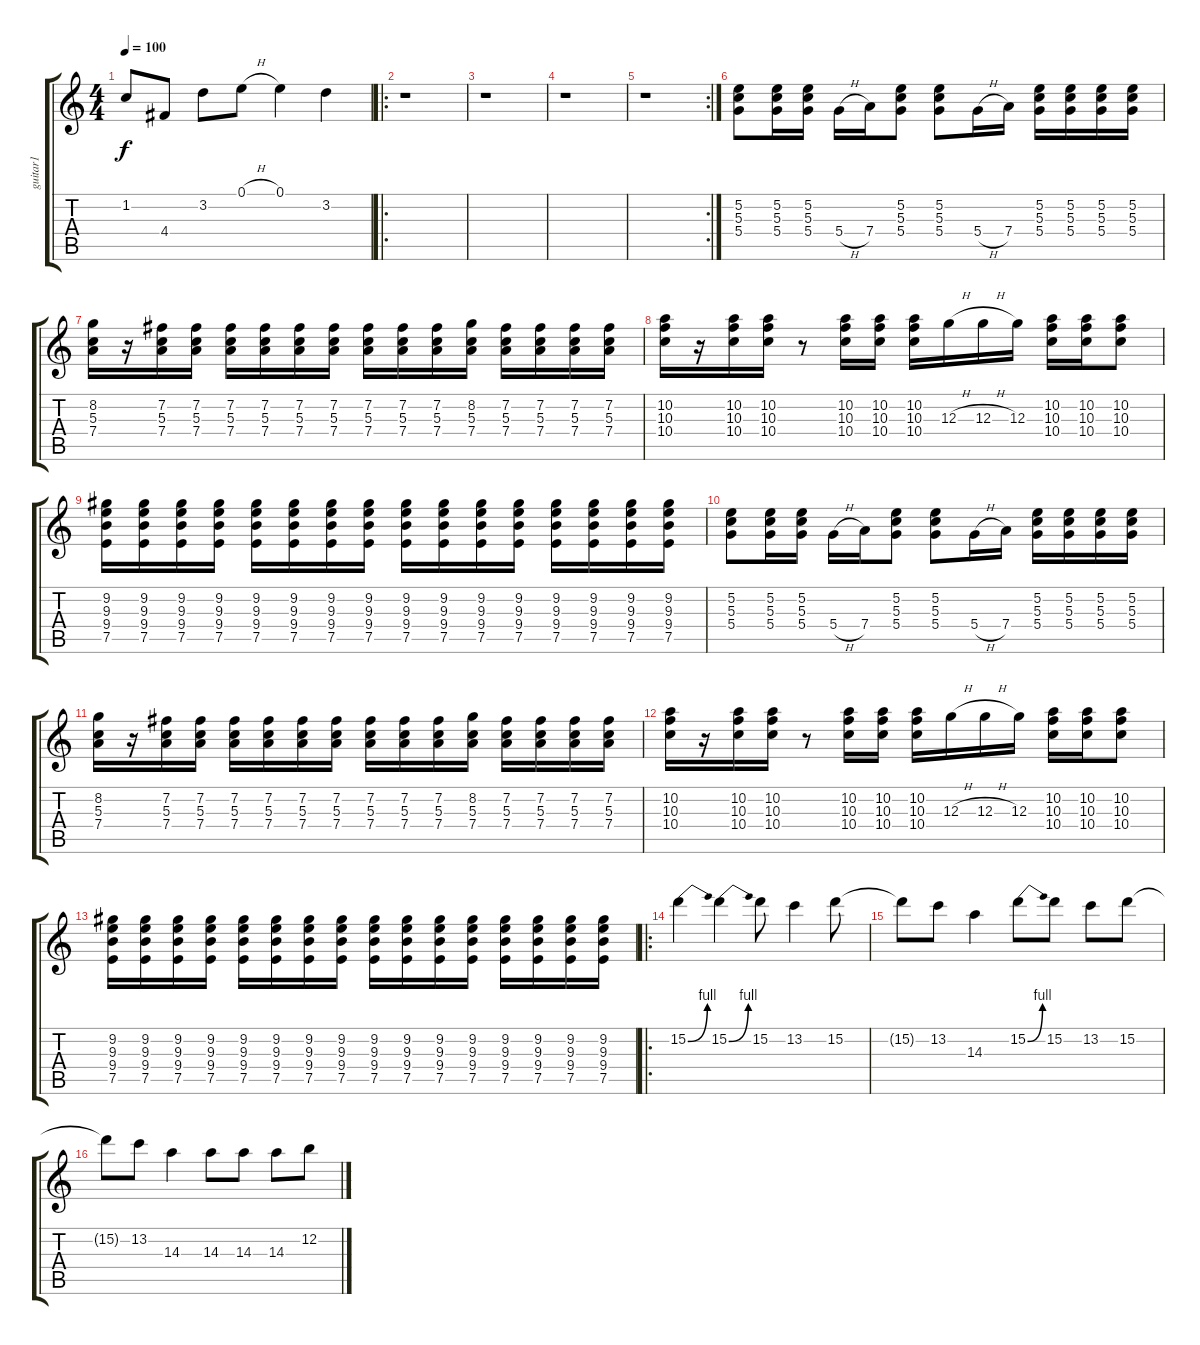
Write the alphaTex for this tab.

\track ("guitar1" "guitar1") {instrument distortionguitar}
\staff {score tabs}
\tuning (E4 B3 G3 D3 A2 E2) {hide}
\ts (4 4)
\tempo 100
\clef g2
\ks c
1.2.8{dy f} 4.4.8 3.2.8 0.1{h}.8 0.1.4 3.2.4 |
\ro
r.1 |
r.1 |
r.1 |
\rc 2
r.1 |
(5.2 5.3 5.4).8 (5.2 5.3 5.4).16 (5.2 5.3 5.4).16 5.4{h}.16 7.4.16 (5.2 5.3 5.4).8 (5.2 5.3 5.4).8 5.4{h}.16 7.4.16 (5.2 5.3 5.4).16 (5.2 5.3 5.4).16 (5.2 5.3 5.4).16 (5.2 5.3 5.4).16 |
(8.2 5.3 7.4).16 r.16 (7.2 5.3 7.4).16 (7.2 5.3 7.4).16 (7.2 5.3 7.4).16 (7.2 5.3 7.4).16 (7.2 5.3 7.4).16 (7.2 5.3 7.4).16 (7.2 5.3 7.4).16 (7.2 5.3 7.4).16 (7.2 5.3 7.4).16 (8.2 5.3 7.4).16 (7.2 5.3 7.4).16 (7.2 5.3 7.4).16 (7.2 5.3 7.4).16 (7.2 5.3 7.4).16 |
(10.2 10.3 10.4).16 r.16 (10.2 10.3 10.4).16 (10.2 10.3 10.4).16 r.8 (10.2 10.3 10.4).16 (10.2 10.3 10.4).16 (10.2 10.3 10.4).16 12.3{h}.16 12.3{h}.16 12.3.16 (10.2 10.3 10.4).16 (10.2 10.3 10.4).16 (10.2 10.3 10.4).8 |
(9.2 9.3 9.4 7.5).16 (9.2 9.3 9.4 7.5).16 (9.2 9.3 9.4 7.5).16 (9.2 9.3 9.4 7.5).16 (9.2 9.3 9.4 7.5).16 (9.2 9.3 9.4 7.5).16 (9.2 9.3 9.4 7.5).16 (9.2 9.3 9.4 7.5).16 (9.2 9.3 9.4 7.5).16 (9.2 9.3 9.4 7.5).16 (9.2 9.3 9.4 7.5).16 (9.2 9.3 9.4 7.5).16 (9.2 9.3 9.4 7.5).16 (9.2 9.3 9.4 7.5).16 (9.2 9.3 9.4 7.5).16 (9.2 9.3 9.4 7.5).16 |
(5.2 5.3 5.4).8 (5.2 5.3 5.4).16 (5.2 5.3 5.4).16 5.4{h}.16 7.4.16 (5.2 5.3 5.4).8 (5.2 5.3 5.4).8 5.4{h}.16 7.4.16 (5.2 5.3 5.4).16 (5.2 5.3 5.4).16 (5.2 5.3 5.4).16 (5.2 5.3 5.4).16 |
(8.2 5.3 7.4).16 r.16 (7.2 5.3 7.4).16 (7.2 5.3 7.4).16 (7.2 5.3 7.4).16 (7.2 5.3 7.4).16 (7.2 5.3 7.4).16 (7.2 5.3 7.4).16 (7.2 5.3 7.4).16 (7.2 5.3 7.4).16 (7.2 5.3 7.4).16 (8.2 5.3 7.4).16 (7.2 5.3 7.4).16 (7.2 5.3 7.4).16 (7.2 5.3 7.4).16 (7.2 5.3 7.4).16 |
(10.2 10.3 10.4).16 r.16 (10.2 10.3 10.4).16 (10.2 10.3 10.4).16 r.8 (10.2 10.3 10.4).16 (10.2 10.3 10.4).16 (10.2 10.3 10.4).16 12.3{h}.16 12.3{h}.16 12.3.16 (10.2 10.3 10.4).16 (10.2 10.3 10.4).16 (10.2 10.3 10.4).8 |
(9.2 9.3 9.4 7.5).16 (9.2 9.3 9.4 7.5).16 (9.2 9.3 9.4 7.5).16 (9.2 9.3 9.4 7.5).16 (9.2 9.3 9.4 7.5).16 (9.2 9.3 9.4 7.5).16 (9.2 9.3 9.4 7.5).16 (9.2 9.3 9.4 7.5).16 (9.2 9.3 9.4 7.5).16 (9.2 9.3 9.4 7.5).16 (9.2 9.3 9.4 7.5).16 (9.2 9.3 9.4 7.5).16 (9.2 9.3 9.4 7.5).16 (9.2 9.3 9.4 7.5).16 (9.2 9.3 9.4 7.5).16 (9.2 9.3 9.4 7.5).16 |
\ro
15.2{be (bend 0 0 60 4)}.4 15.2{be (bend 0 0 60 4)}.4 15.2.8 13.2.4 15.2.8 |
15.2{t}.8 13.2.8 14.3.4 15.2{be (bend 0 0 60 4)}.8 15.2.8 13.2.8 15.2.8 |
15.2{t}.8 13.2.8 14.3.4 14.3.8 14.3.8 14.3.8 12.2.8
